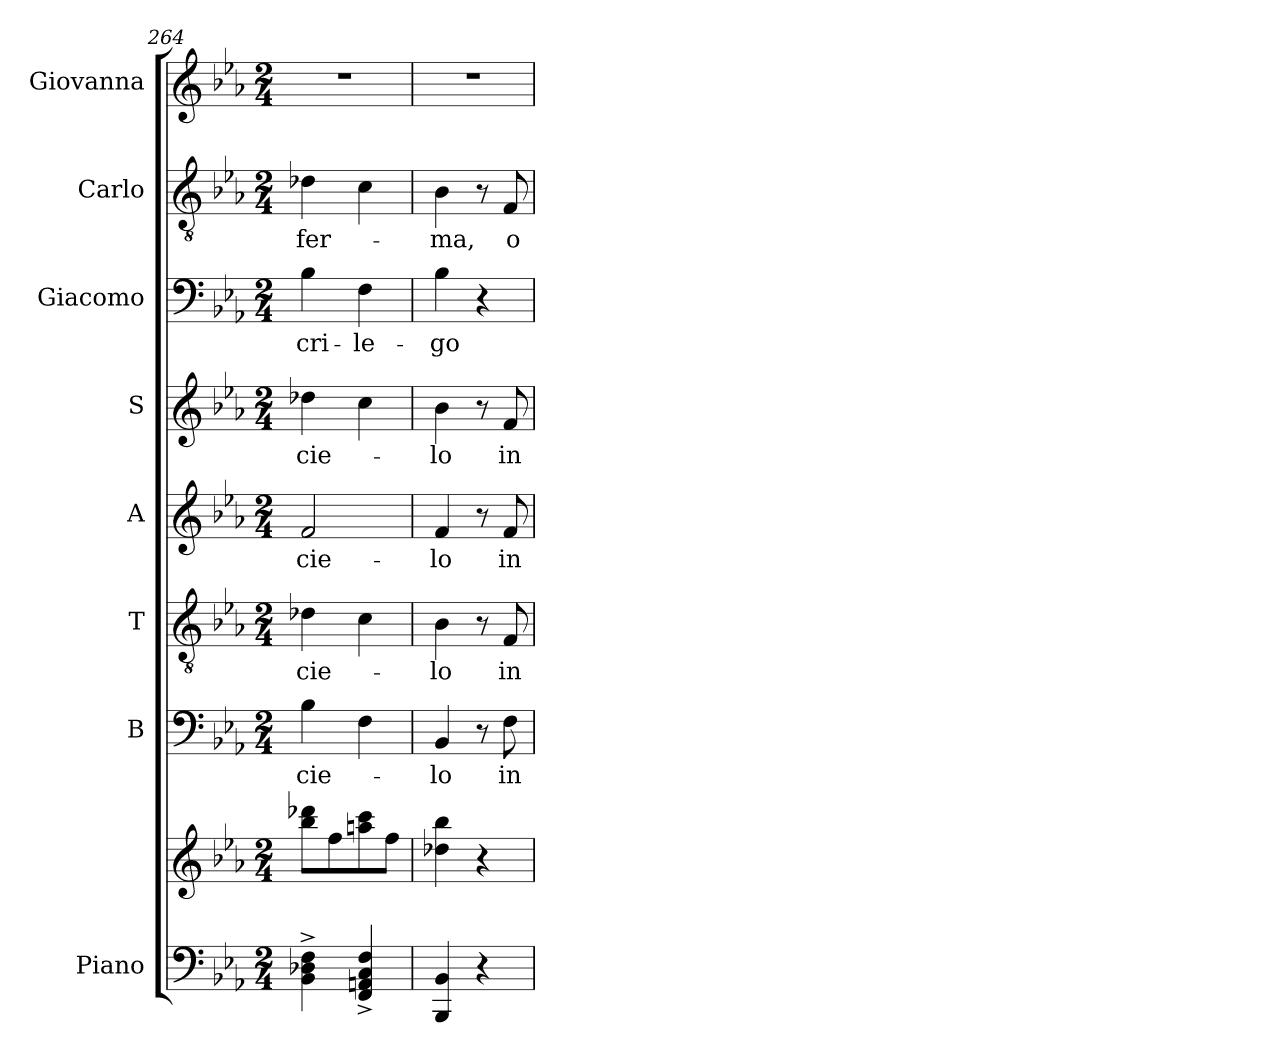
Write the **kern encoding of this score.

**kern	**kern	**kern	**text	**kern	**text	**kern	**text	**kern	**text	**kern	**text	**kern	**text	**kern
*part8	*part8	*part7	*part7	*part6	*part6	*part5	*part5	*part4	*part4	*part3	*part3	*part2	*part2	*part1
*staff9	*staff8	*staff7	*staff7	*staff6	*staff6	*staff5	*staff5	*staff4	*staff4	*staff3	*staff3	*staff2	*staff2	*staff1
*I"Piano	*	*I"B	*	*I"T	*	*I"A	*	*I"S	*	*I"Giacomo	*	*I"Carlo	*	*I"Giovanna
*I'Pno	*	*I'B	*	*I'T	*	*I'A	*	*I'S	*	*	*	*	*	*
*clefF4	*clefG2	*clefF4	*	*clefGv2	*	*clefG2	*	*clefG2	*	*clefF4	*	*clefGv2	*	*clefG2
*k[b-e-a-]	*k[b-e-a-]	*k[b-e-a-]	*	*k[b-e-a-]	*	*k[b-e-a-]	*	*k[b-e-a-]	*	*k[b-e-a-]	*	*k[b-e-a-]	*	*k[b-e-a-]
*M2/4	*M2/4	*M2/4	*	*M2/4	*	*M2/4	*	*M2/4	*	*M2/4	*	*M2/4	*	*M2/4
=264	=264	=264	=264	=264	=264	=264	=264	=264	=264	=264	=264	=264	=264	=264
!	!	!	!LO:LY:b	!	!LO:LY:b	!	!LO:LY:b	!	!LO:LY:b	!	!LO:LY:b	!	!LO:LY:b	!
4BB-\^ 4D-X\^ 4F\^	8bb-\ 8ddd-X\L	4B-\	cie-	4d-X\	cie-	2f/	cie-	4dd-X\	cie-	4B-\	-cri-	4d-X\	fer-	2r
.	8ff\	.	.	.	.	.	.	.	.	.	.	.	.	.
!	!	!	!	!	!	!	!	!	!	!	!LO:LY:b	!	!	!
4FF/^ 4AAn/^ 4C/^ 4F/^	8aan\ 8ccc\	4F\	.	4c\	.	.	.	4cc\	.	4F\	-le-	4c\	.	.
.	8ff\J	.	.	.	.	.	.	.	.	.	.	.	.	.
=265	=265	=265	=265	=265	=265	=265	=265	=265	=265	=265	=265	=265	=265	=265
!	!	!	!LO:LY:b	!	!LO:LY:b	!	!LO:LY:b	!	!LO:LY:b	!	!LO:LY:b	!	!LO:LY:b	!
4BBB-/ 4BB-/	4dd-X\ 4bb-\	4BB-/	-lo	4B-\	-lo	4f/	-lo	4b-\	-lo	4B-\	-go	4B-\	-ma,	2r
4r	4r	8r	.	8r	.	8r	.	8r	.	4r	.	8r	.	.
!	!	!	!LO:LY:b	!	!LO:LY:b	!	!LO:LY:b	!	!LO:LY:b	!	!	!	!LO:LY:b	!
.	.	8F\	in	8F/	in	8f/	in	8f/	in	.	.	8F/	o	.
=	=	=	=	=	=	=	=	=	=	=	=	=	=	=
*-	*-	*-	*-	*-	*-	*-	*-	*-	*-	*-	*-	*-	*-	*-
